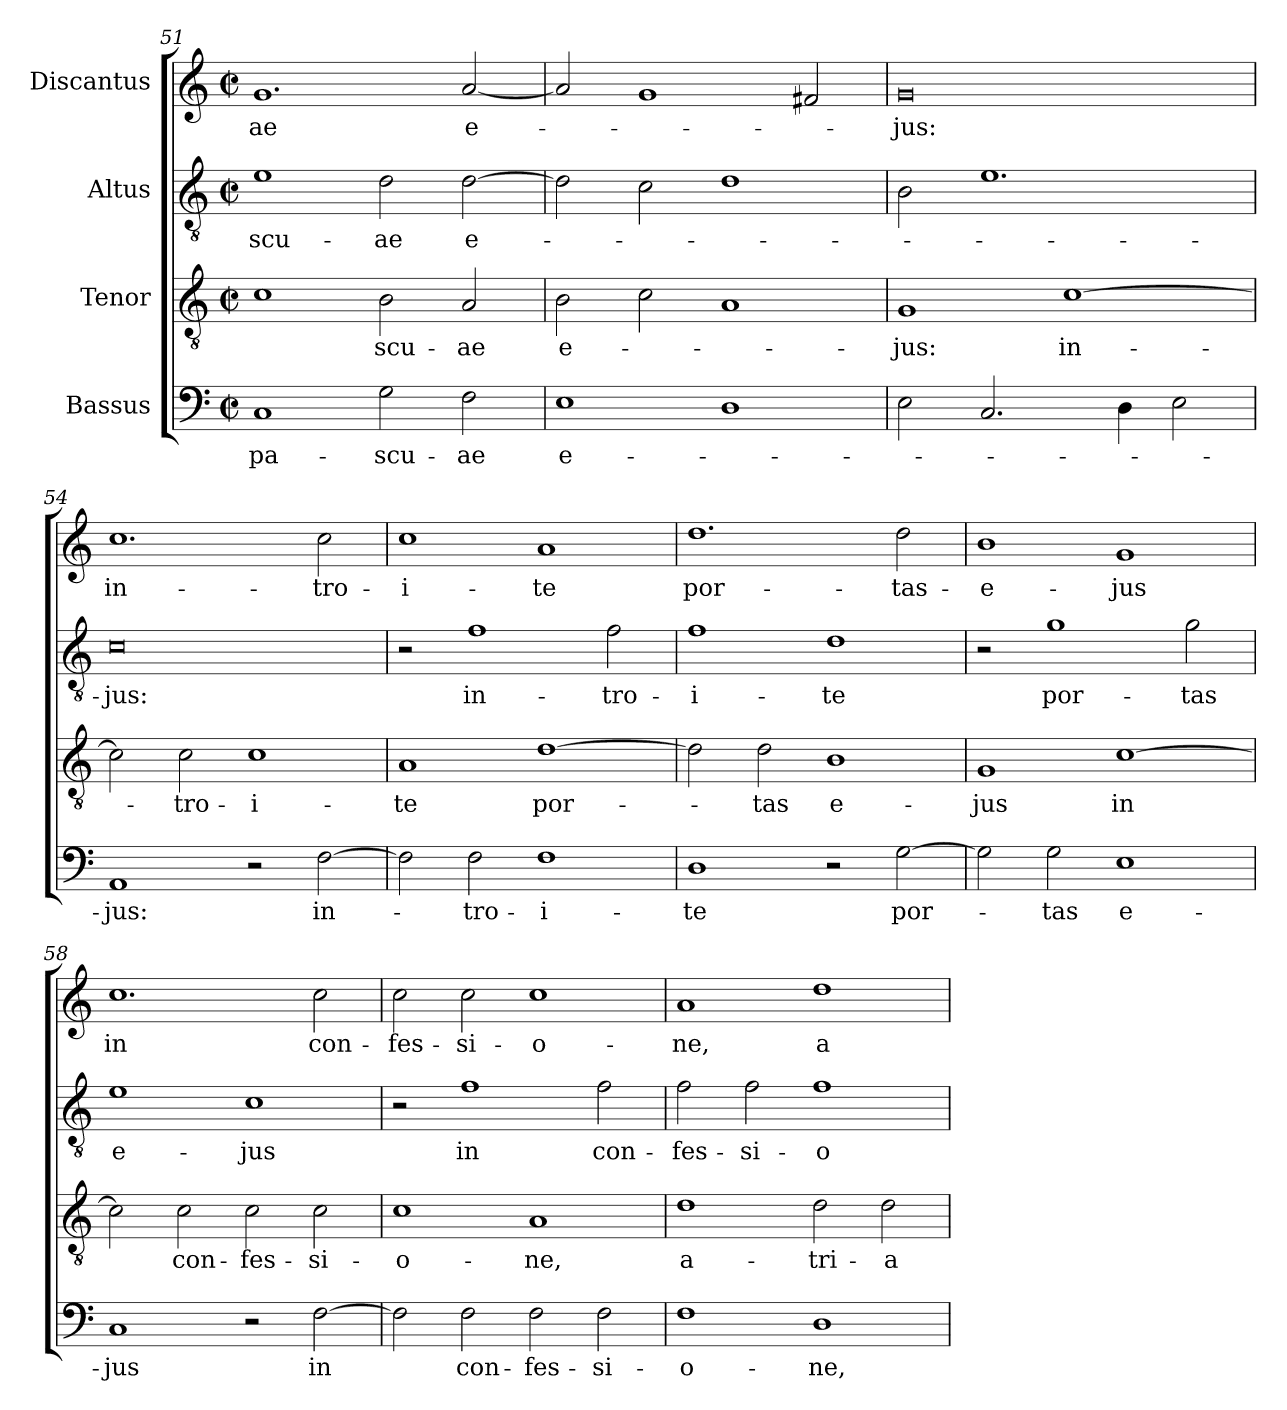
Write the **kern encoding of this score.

**kern	**text	**kern	**text	**kern	**text	**kern	**text
*part4	*part4	*part3	*part3	*part2	*part2	*part1	*part1
*staff4	*staff4	*staff3	*staff3	*staff2	*staff2	*staff1	*staff1
*I"Bassus	*	*I"Tenor	*	*I"Altus	*	*I"Discantus	*
*clefF4	*	*clefGv2	*	*clefGv2	*	*clefG2	*
*k[]	*	*k[]	*	*k[]	*	*k[]	*
*a:	*	*a:	*	*a:	*	*a:	*
*M2/2	*	*M2/2	*	*M2/2	*	*M2/2	*
*met(c|)	*	*met(c|)	*	*met(c|)	*	*met(c|)	*
=51	=51	=51	=51	=51	=51	=51	=51
!	!LO:LY:b	!	!	!	!LO:LY:b	!	!LO:LY:b
1C	pa-	1c	.	1e	-scu-	1.g	-ae
!	!LO:LY:b	!	!LO:LY:b	!	!LO:LY:b	!	!
2G\	-scu-	2B\	-scu-	2d\	-ae	.	.
!	!LO:LY:b	!	!LO:LY:b	!	!LO:LY:b	!	!LO:LY:b
2F\	-ae	2A/	-ae	[2d\	e-	[2a/	e-
=52	=52	=52	=52	=52	=52	=52	=52
!	!LO:LY:b	!	!LO:LY:b	!	!	!	!
1E	e-	2B\	e-	2d\]	.	2a/]	.
.	.	2c\	.	2c\	.	1g	.
1D	.	1A	.	1d	.	.	.
.	.	.	.	.	.	2f#X/	.
!!LO:PB:g=z
=53	=53	=53	=53	=53	=53	=53	=53
!	!	!	!LO:LY:b	!	!	!	!LO:LY:b
2E\	.	1G	-jus:	2B\	.	0g	-jus:
2.C/	.	.	.	1.e	.	.	.
!	!	!	!LO:LY:b	!	!	!	!
.	.	[1c	in-	.	.	.	.
4D\	.	.	.	.	.	.	.
2E\	.	.	.	.	.	.	.
=54	=54	=54	=54	=54	=54	=54	=54
!	!LO:LY:b	!	!	!	!LO:LY:b	!	!LO:LY:b
1AA	-jus:	2c\]	.	0c	-jus:	1.cc	in-
!	!	!	!LO:LY:b	!	!	!	!
.	.	2c\	-tro-	.	.	.	.
!	!	!	!LO:LY:b	!	!	!	!
2r	.	1c	-i-	.	.	.	.
!	!LO:LY:b	!	!	!	!	!	!LO:LY:b
[2F\	in-	.	.	.	.	2cc\	-tro-
=55	=55	=55	=55	=55	=55	=55	=55
!	!	!	!LO:LY:b	!	!	!	!LO:LY:b
2F\]	.	1A	-te	2r	.	1cc	-i-
!	!LO:LY:b	!	!	!	!LO:LY:b	!	!
2F\	-tro-	.	.	1f	in-	.	.
!	!LO:LY:b	!	!LO:LY:b	!	!	!	!LO:LY:b
1F	-i-	[1d	por-	.	.	1a	-te
!	!	!	!	!	!LO:LY:b	!	!
.	.	.	.	2f\	-tro-	.	.
=56	=56	=56	=56	=56	=56	=56	=56
!	!LO:LY:b	!	!	!	!LO:LY:b	!	!LO:LY:b
1D	-te	2d\]	.	1f	-i-	1.dd	por-
!	!	!	!LO:LY:b	!	!	!	!
.	.	2d\	-tas	.	.	.	.
!	!	!	!LO:LY:b	!	!LO:LY:b	!	!
2r	.	1B	e-	1d	-te	.	.
!	!LO:LY:b	!	!	!	!	!	!LO:LY:b
[2G\	por-	.	.	.	.	2dd\	-tas-
=57	=57	=57	=57	=57	=57	=57	=57
!	!	!	!LO:LY:b	!	!	!	!LO:LY:b
2G\]	.	1G	-jus	2r	.	1b	-e-
!	!LO:LY:b	!	!	!	!LO:LY:b	!	!
2G\	-tas	.	.	1g	por-	.	.
!	!LO:LY:b	!	!LO:LY:b	!	!	!	!LO:LY:b
1E	e-	[1c	in	.	.	1g	-jus
!	!	!	!	!	!LO:LY:b	!	!
.	.	.	.	2g\	-tas	.	.
=58	=58	=58	=58	=58	=58	=58	=58
!	!LO:LY:b	!	!	!	!LO:LY:b	!	!LO:LY:b
1C	-jus	2c\]	.	1e	e-	1.cc	in
!	!	!	!LO:LY:b	!	!	!	!
.	.	2c\	con-	.	.	.	.
!	!	!	!LO:LY:b	!	!LO:LY:b	!	!
2r	.	2c\	-fes-	1c	-jus	.	.
!	!LO:LY:b	!	!LO:LY:b	!	!	!	!LO:LY:b
[2F\	in	2c\	-si-	.	.	2cc\	con-
!!LO:LB:g=z
=59	=59	=59	=59	=59	=59	=59	=59
!	!	!	!LO:LY:b	!	!	!	!LO:LY:b
2F\]	.	1c	-o-	2r	.	2cc\	-fes-
!	!LO:LY:b	!	!	!	!LO:LY:b	!	!LO:LY:b
2F\	con-	.	.	1f	in	2cc\	-si-
!	!LO:LY:b	!	!LO:LY:b	!	!	!	!LO:LY:b
2F\	-fes-	1A	-ne,	.	.	1cc	-o-
!	!LO:LY:b	!	!	!	!LO:LY:b	!	!
2F\	-si-	.	.	2f\	con-	.	.
=60	=60	=60	=60	=60	=60	=60	=60
!	!LO:LY:b	!	!LO:LY:b	!	!LO:LY:b	!	!LO:LY:b
1F	-o-	1d	a-	2f\	-fes-	1a	-ne,
!	!	!	!	!	!LO:LY:b	!	!
.	.	.	.	2f\	-si-	.	.
!	!LO:LY:b	!	!LO:LY:b	!	!LO:LY:b	!	!LO:LY:b
1D	-ne,	2d\	-tri-	1f	-o-	1dd	a-
!	!	!	!LO:LY:b	!	!	!	!
.	.	2d\	-a	.	.	.	.
=	=	=	=	=	=	=	=
*-	*-	*-	*-	*-	*-	*-	*-
